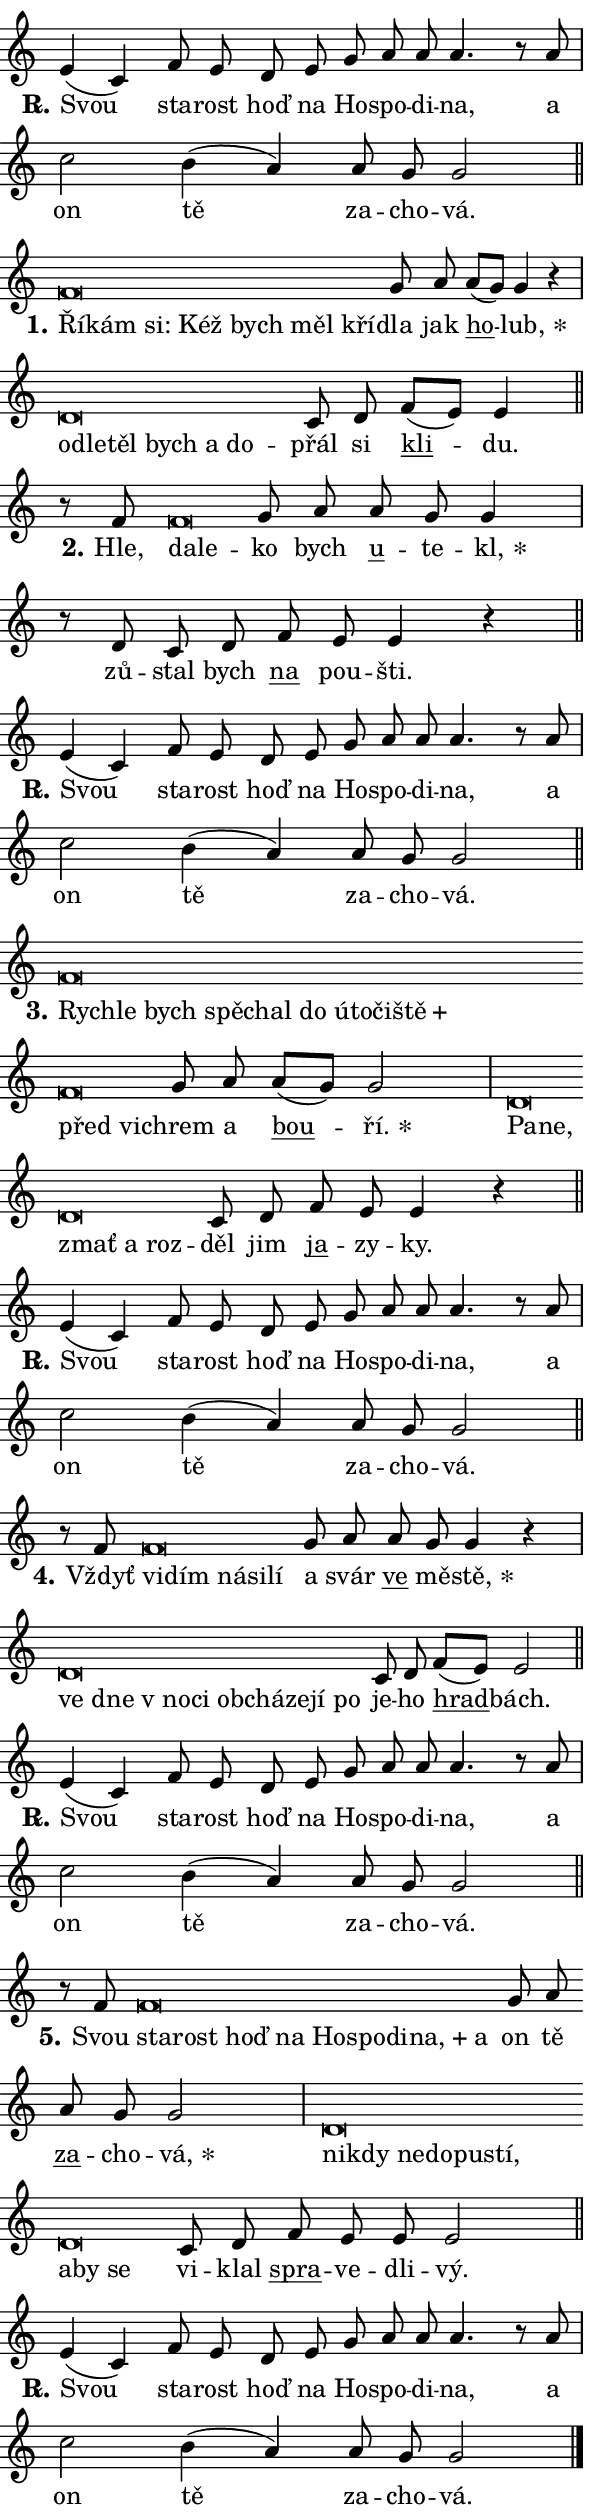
\version "2.24.0"
\header { tagline = "" }
\paper {
  indent = 0\cm
  top-margin = 0\cm
  right-margin = 0.13\cm % to fit lyric hyphens
  bottom-margin = 0\cm
  left-margin = 0\cm
  paper-width = 10\cm
  page-breaking = #ly:one-page-breaking
  system-system-spacing.basic-distance = #11
  score-system-spacing.basic-distance = #11
  ragged-last = ##f
}


%% Author: Thomas Morley
%% https://lists.gnu.org/archive/html/lilypond-user/2020-05/msg00002.html
#(define (line-position grob)
"Returns position of @var[grob} in current system:
   @code{'start}, if at first time-step
   @code{'end}, if at last time-step
   @code{'middle} otherwise
"
  (let* ((col (ly:item-get-column grob))
         (ln (ly:grob-object col 'left-neighbor))
         (rn (ly:grob-object col 'right-neighbor))
         (col-to-check-left (if (ly:grob? ln) ln col))
         (col-to-check-right (if (ly:grob? rn) rn col))
         (break-dir-left
           (and
             (ly:grob-property col-to-check-left 'non-musical #f)
             (ly:item-break-dir col-to-check-left)))
         (break-dir-right
           (and
             (ly:grob-property col-to-check-right 'non-musical #f)
             (ly:item-break-dir col-to-check-right))))
        (cond ((eqv? 1 break-dir-left) 'start)
              ((eqv? -1 break-dir-right) 'end)
              (else 'middle))))

#(define (tranparent-at-line-position vctor)
  (lambda (grob)
  "Relying on @code{line-position} select the relevant enry from @var{vctor}.
Used to determine transparency,"
    (case (line-position grob)
      ((end) (not (vector-ref vctor 0)))
      ((middle) (not (vector-ref vctor 1)))
      ((start) (not (vector-ref vctor 2))))))

noteHeadBreakVisibility =
#(define-music-function (break-visibility)(vector?)
"Makes @code{NoteHead}s transparent relying on @var{break-visibility}"
#{
  \override NoteHead.transparent =
    #(tranparent-at-line-position break-visibility)
#})

#(define delete-ledgers-for-transparent-note-heads
  (lambda (grob)
    "Reads whether a @code{NoteHead} is transparent.
If so this @code{NoteHead} is removed from @code{'note-heads} from
@var{grob}, which is supposed to be @code{LedgerLineSpanner}.
As a result ledgers are not printed for this @code{NoteHead}"
    (let* ((nhds-array (ly:grob-object grob 'note-heads))
           (nhds-list
             (if (ly:grob-array? nhds-array)
                 (ly:grob-array->list nhds-array)
                 '()))
           ;; Relies on the transparent-property being done before
           ;; Staff.LedgerLineSpanner.after-line-breaking is executed.
           ;; This is fragile ...
           (to-keep
             (remove
               (lambda (nhd)
                 (ly:grob-property nhd 'transparent #f))
               nhds-list)))
      ;; TODO find a better method to iterate over grob-arrays, similiar
      ;; to filter/remove etc for lists
      ;; For now rebuilt from scratch
      (set! (ly:grob-object grob 'note-heads)  '())
      (for-each
        (lambda (nhd)
          (ly:pointer-group-interface::add-grob grob 'note-heads nhd))
        to-keep))))

squashNotes = {
  \override NoteHead.X-extent = #'(-0.2 . 0.2)
  \override NoteHead.Y-extent = #'(-0.75 . 0)
  \override NoteHead.stencil =
    #(lambda (grob)
       (let ((pos (ly:grob-property grob 'staff-position)))
         (begin
           (if (< pos -7) (display "ERROR: Lower brevis then expected\n") (display ""))
           (if (<= pos -6) ly:text-interface::print ly:note-head::print))))
}
unSquashNotes = {
  \revert NoteHead.X-extent
  \revert NoteHead.Y-extent
  \revert NoteHead.stencil
}

hideNotes = \noteHeadBreakVisibility #begin-of-line-visible
unHideNotes = \noteHeadBreakVisibility #all-visible

% work-around for resetting accidentals
% https://lilypond.org/doc/v2.23/Documentation/notation/displaying-rhythms#unmetered-music
cadenzaMeasure = {
  \cadenzaOff
  \partial 1024 s1024
  \cadenzaOn
}

#(define-markup-command (accent layout props text) (markup?)
  "Underline accented syllable"
  (interpret-markup layout props
    #{\markup \override #'(offset . 4.3) \underline { #text }#}))

responsum = \markup \concat {
  "R" \hspace #-1.05 \path #0.1 #'((moveto 0 0.07) (lineto 0.9 0.8)) \hspace #0.05 "."
}

spaceSize = #0.6828661417322834 % exact space size for TeX Gyre Schola

\layout {
  \context {
    \Staff
    \remove "Time_signature_engraver"
    \override LedgerLineSpanner.after-line-breaking = #delete-ledgers-for-transparent-note-heads
  }
  \context {
    \Lyrics {
      \override LyricSpace.minimum-distance = \spaceSize
      \override LyricText.font-name = #"TeX Gyre Schola"
      \override LyricText.font-size = 1
      \override StanzaNumber.font-name = #"TeX Gyre Schola Bold"
      \override StanzaNumber.font-size = 1
    }
  }
  \context {
    \Score 
    \override NoteHead.text =
      #(lambda (grob) 
        (let ((pos (ly:grob-property grob 'staff-position)))
          #{\markup {
            \combine
              \halign #-0.55 \raise #(if (= pos -6) 0 0.5) \override #'(thickness . 2) \draw-line #'(3.2 . 0)
              \musicglyph "noteheads.sM1"
          }#}))
  }
}

% magnetic-lyrics.ily
%
%   written by
%     Jean Abou Samra <jean@abou-samra.fr>
%     Werner Lemberg <wl@gnu.org>
%
%   adapted by
%     Jiri Hon <jiri.hon@gmail.com>
%
% Version 2022-Apr-15

% https://www.mail-archive.com/lilypond-user@gnu.org/msg149350.html

#(define (Left_hyphen_pointer_engraver context)
   "Collect syllable-hyphen-syllable occurrences in lyrics and store
them in properties.  This engraver only looks to the left.  For
example, if the lyrics input is @code{foo -- bar}, it does the
following.

@itemize @bullet
@item
Set the @code{text} property of the @code{LyricHyphen} grob between
@q{foo} and @q{bar} to @code{foo}.

@item
Set the @code{left-hyphen} property of the @code{LyricText} grob with
text @q{foo} to the @code{LyricHyphen} grob between @q{foo} and
@q{bar}.
@end itemize

Use this auxiliary engraver in combination with the
@code{lyric-@/text::@/apply-@/magnetic-@/offset!} hook."
   (let ((hyphen #f)
         (text #f))
     (make-engraver
      (acknowledgers
       ((lyric-syllable-interface engraver grob source-engraver)
        (set! text grob)))
      (end-acknowledgers
       ((lyric-hyphen-interface engraver grob source-engraver)
        ;(when (not (grob::has-interface grob 'lyric-space-interface))
          (set! hyphen grob)));)
      ((stop-translation-timestep engraver)
       (when (and text hyphen)
         (ly:grob-set-object! text 'left-hyphen hyphen))
       (set! text #f)
       (set! hyphen #f)))))

#(define (lyric-text::apply-magnetic-offset! grob)
   "If the space between two syllables is less than the value in
property @code{LyricText@/.details@/.squash-threshold}, move the right
syllable to the left so that it gets concatenated with the left
syllable.

Use this function as a hook for
@code{LyricText@/.after-@/line-@/breaking} if the
@code{Left_@/hyphen_@/pointer_@/engraver} is active."
   (let ((hyphen (ly:grob-object grob 'left-hyphen #f)))
     (when hyphen
       (let ((left-text (ly:spanner-bound hyphen LEFT)))
         (when (grob::has-interface left-text 'lyric-syllable-interface)
           (let* ((common (ly:grob-common-refpoint grob left-text X))
                  (this-x-ext (ly:grob-extent grob common X))
                  (left-x-ext
                   (begin
                     ;; Trigger magnetism for left-text.
                     (ly:grob-property left-text 'after-line-breaking)
                     (ly:grob-extent left-text common X)))
                  ;; `delta` is the gap width between two syllables.
                  (delta (- (interval-start this-x-ext)
                            (interval-end left-x-ext)))
                  (details (ly:grob-property grob 'details))
                  (threshold (assoc-get 'squash-threshold details 0.2)))
             (when (< delta threshold)
               (let* (;; We have to manipulate the input text so that
                      ;; ligatures crossing syllable boundaries are not
                      ;; disabled.  For languages based on the Latin
                      ;; script this is essentially a beautification.
                      ;; However, for non-Western scripts it can be a
                      ;; necessity.
                      (lt (ly:grob-property left-text 'text))
                      (rt (ly:grob-property grob 'text))
                      (is-space (grob::has-interface hyphen 'lyric-space-interface))
                      (space (if is-space " " ""))
                      (extra-delta (if is-space spaceSize 0))
                      ;; Append new syllable.
                      (ltrt-space (if (and (string? lt) (string? rt))
                                (string-append lt space rt)
                                (make-concat-markup (list lt space rt))))
                      ;; Right-align `ltrt` to the right side.
                      (ltrt-space-markup (grob-interpret-markup
                               grob
                               (make-translate-markup
                                (cons (interval-length this-x-ext) 0)
                                (make-right-align-markup ltrt-space)))))
                 (begin
                   ;; Don't print `left-text`.
                   (ly:grob-set-property! left-text 'stencil #f)
                   ;; Set text and stencil (which holds all collected
                   ;; syllables so far) and shift it to the left.
                   (ly:grob-set-property! grob 'text ltrt-space)
                   (ly:grob-set-property! grob 'stencil ltrt-space-markup)
                   (ly:grob-translate-axis! grob (- (- delta extra-delta)) X))))))))))


#(define (lyric-hyphen::displace-bounds-first grob)
   ;; Make very sure this callback isn't triggered too early.
   (let ((left (ly:spanner-bound grob LEFT))
         (right (ly:spanner-bound grob RIGHT)))
     (ly:grob-property left 'after-line-breaking)
     (ly:grob-property right 'after-line-breaking)
     (ly:lyric-hyphen::print grob)))

squashThreshold = #0.4

\layout {
  \context {
    \Lyrics
    \consists #Left_hyphen_pointer_engraver
    \override LyricText.after-line-breaking =
      #lyric-text::apply-magnetic-offset!
    \override LyricHyphen.stencil = #lyric-hyphen::displace-bounds-first
    \override LyricText.details.squash-threshold = \squashThreshold
    \override LyricHyphen.minimum-distance = 0
    \override LyricHyphen.minimum-length = \squashThreshold
  }
}

squashText = \override LyricText.details.squash-threshold = 9999
unSquashText = \override LyricText.details.squash-threshold = \squashThreshold

leftText = \override LyricText.self-alignment-X = #LEFT
unLeftText = \revert LyricText.self-alignment-X

starOffset = #(lambda (grob) 
                (let ((x_offset (ly:self-alignment-interface::aligned-on-x-parent grob)))
                  (if (= x_offset 0) 0 (+ x_offset 1.2))))

star = #(define-music-function (syllable)(string?)
"Append star separator at the end of a syllable"
#{
  \once \override LyricText.X-offset = #starOffset
  \lyricmode { \markup {
    #syllable
    \override #'((font-name . "TeX Gyre Schola Bold")) \hspace #0.2 \lower #0.65 \larger "*"
  } }
#})

starAccent = #(define-music-function (syllable)(string?)
"Append star separator at the end of a syllable and make accent"
#{
  \once \override LyricText.X-offset = #starOffset
  \lyricmode { \markup {
    \accent #syllable
    \override #'((font-name . "TeX Gyre Schola Bold")) \hspace #0.2 \lower #0.65 \larger "*"
  } }
#})

breath = #(define-music-function (syllable)(string?)
"Append breathing indicator at the end of a syllable"
#{
  \lyricmode { \markup { #syllable "+" } }
#})

optionalBreath = #(define-music-function (syllable)(string?)
"Append optional breathing indicator at the end of a syllable"
#{
  \lyricmode { \markup { #syllable "(+)" } }
#})


\score {
    <<
        \new Voice = "melody" { \cadenzaOn \key c \major \relative { e'4( c) f8 e \bar "" d e \bar "" g a a a4. r8 a \cadenzaMeasure \bar "|" c2 \bar "" b4( a) a8 g g2 \cadenzaMeasure \bar "||" \break } }
        \new Lyrics \lyricsto "melody" { \lyricmode { \set stanza = \responsum
Svou sta -- rost hoď na Ho -- spo -- di -- na, a on tě za -- cho -- vá. } }
    >>
    \layout {}
}

\score {
    <<
        \new Voice = "melody" { \cadenzaOn \key c \major \relative { \squashNotes f'\breve*1/16 \hideNotes \breve*1/16 \bar "" \breve*1/16 \bar "" \breve*1/16 \bar "" \breve*1/16 \bar "" \breve*1/16 \breve*1/16 \bar "" \unHideNotes \unSquashNotes g8 a \bar "" a[( g)] g4 r \cadenzaMeasure \bar "|" \squashNotes d\breve*1/16 \hideNotes \breve*1/16 \bar "" \breve*1/16 \bar "" \breve*1/16 \bar "" \breve*1/16 \breve*1/16 \bar "" \unHideNotes \unSquashNotes c8 d \bar "" f[( e)] e4 \cadenzaMeasure \bar "||" \break } }
        \new Lyrics \lyricsto "melody" { \lyricmode { \set stanza = "1."
\leftText Ří -- \squashText kám si: Kéž bych měl kří -- \unLeftText \unSquashText dla jak \markup \accent ho -- \star lub, \leftText od -- \squashText le -- těl bych a do -- \unLeftText \unSquashText přál si \markup \accent kli -- du. } }
    >>
    \layout {}
}

\score {
    <<
        \new Voice = "melody" { \cadenzaOn \key c \major \relative { r8 f'8 \squashNotes f\breve*1/16 \hideNotes \breve*1/16 \bar "" \unHideNotes \unSquashNotes g8 a \bar "" a g g4 \cadenzaMeasure \bar "|" r8 d c8 d \bar "" f e e4 r \cadenzaMeasure \bar "||" \break } }
        \new Lyrics \lyricsto "melody" { \lyricmode { \set stanza = "2."
Hle, \leftText da -- \squashText le -- \unLeftText \unSquashText ko bych \markup \accent u -- te -- \star kl, zů -- stal bych \markup \accent na pou -- šti. } }
    >>
    \layout {}
}

\score {
    <<
        \new Voice = "melody" { \cadenzaOn \key c \major \relative { e'4( c) f8 e \bar "" d e \bar "" g a a a4. r8 a \cadenzaMeasure \bar "|" c2 \bar "" b4( a) a8 g g2 \cadenzaMeasure \bar "||" \break } }
        \new Lyrics \lyricsto "melody" { \lyricmode { \set stanza = \responsum
Svou sta -- rost hoď na Ho -- spo -- di -- na, a on tě za -- cho -- vá. } }
    >>
    \layout {}
}

\score {
    <<
        \new Voice = "melody" { \cadenzaOn \key c \major \relative { \squashNotes f'\breve*1/16 \hideNotes \breve*1/16 \bar "" \breve*1/16 \bar "" \breve*1/16 \bar "" \breve*1/16 \bar "" \breve*1/16 \bar "" \breve*1/16 \bar "" \breve*1/16 \bar "" \breve*1/16 \bar "" \breve*1/16 \bar "" \breve*1/16 \breve*1/16 \bar "" \unHideNotes \unSquashNotes g8 a \bar "" a[( g)] g2 \cadenzaMeasure \bar "|" \squashNotes d\breve*1/16 \hideNotes \breve*1/16 \bar "" \breve*1/16 \bar "" \breve*1/16 \breve*1/16 \bar "" \unHideNotes \unSquashNotes c8 d \bar "" f e e4 r \cadenzaMeasure \bar "||" \break } }
        \new Lyrics \lyricsto "melody" { \lyricmode { \set stanza = "3."
\leftText Rych -- \squashText le bych spě -- chal do ú -- to -- či -- \breath "ště" před vi -- \unLeftText \unSquashText chrem a \markup \accent bou -- \star ří. \leftText Pa -- \squashText ne, zmať a roz -- \unLeftText \unSquashText děl jim \markup \accent ja -- zy -- ky. } }
    >>
    \layout {}
}

\score {
    <<
        \new Voice = "melody" { \cadenzaOn \key c \major \relative { e'4( c) f8 e \bar "" d e \bar "" g a a a4. r8 a \cadenzaMeasure \bar "|" c2 \bar "" b4( a) a8 g g2 \cadenzaMeasure \bar "||" \break } }
        \new Lyrics \lyricsto "melody" { \lyricmode { \set stanza = \responsum
Svou sta -- rost hoď na Ho -- spo -- di -- na, a on tě za -- cho -- vá. } }
    >>
    \layout {}
}

\score {
    <<
        \new Voice = "melody" { \cadenzaOn \key c \major \relative { r8 f'8 \squashNotes f\breve*1/16 \hideNotes \breve*1/16 \bar "" \breve*1/16 \bar "" \breve*1/16 \breve*1/16 \bar "" \unHideNotes \unSquashNotes g8 a \bar "" a g g4 r \cadenzaMeasure \bar "|" \squashNotes d\breve*1/16 \hideNotes \breve*1/16 \bar "" \breve*1/16 \bar "" \breve*1/16 \bar "" \breve*1/16 \bar "" \breve*1/16 \bar "" \breve*1/16 \bar "" \breve*1/16 \breve*1/16 \bar "" \unHideNotes \unSquashNotes c8 d \bar "" f[( e)] e2 \cadenzaMeasure \bar "||" \break } }
        \new Lyrics \lyricsto "melody" { \lyricmode { \set stanza = "4."
Vždyť \leftText vi -- \squashText dím ná -- si -- lí \unLeftText \unSquashText a svár \markup \accent ve mě -- \star stě, \leftText ve \squashText dne "v no" -- ci ob -- chá -- ze -- jí po \unLeftText \unSquashText je -- ho \markup \accent hrad -- bách. } }
    >>
    \layout {}
}

\score {
    <<
        \new Voice = "melody" { \cadenzaOn \key c \major \relative { e'4( c) f8 e \bar "" d e \bar "" g a a a4. r8 a \cadenzaMeasure \bar "|" c2 \bar "" b4( a) a8 g g2 \cadenzaMeasure \bar "||" \break } }
        \new Lyrics \lyricsto "melody" { \lyricmode { \set stanza = \responsum
Svou sta -- rost hoď na Ho -- spo -- di -- na, a on tě za -- cho -- vá. } }
    >>
    \layout {}
}

\score {
    <<
        \new Voice = "melody" { \cadenzaOn \key c \major \relative { r8 f'8 \squashNotes f\breve*1/16 \hideNotes \breve*1/16 \bar "" \breve*1/16 \bar "" \breve*1/16 \bar "" \breve*1/16 \bar "" \breve*1/16 \bar "" \breve*1/16 \bar "" \breve*1/16 \breve*1/16 \bar "" \unHideNotes \unSquashNotes g8 a \bar "" a g g2 \cadenzaMeasure \bar "|" \squashNotes d\breve*1/16 \hideNotes \breve*1/16 \bar "" \breve*1/16 \bar "" \breve*1/16 \bar "" \breve*1/16 \bar "" \breve*1/16 \bar "" \breve*1/16 \bar "" \breve*1/16 \breve*1/16 \bar "" \unHideNotes \unSquashNotes c8 d \bar "" f e e e2 \cadenzaMeasure \bar "||" \break } }
        \new Lyrics \lyricsto "melody" { \lyricmode { \set stanza = "5."
Svou \leftText sta -- \squashText rost hoď na Ho -- spo -- di -- \breath "na," a \unLeftText \unSquashText on tě \markup \accent za -- cho -- \star vá, \leftText ni -- \squashText kdy ne -- do -- pu -- stí, a -- by se \unLeftText \unSquashText vi -- klal \markup \accent spra -- ve -- dli -- vý. } }
    >>
    \layout {}
}

\score {
    <<
        \new Voice = "melody" { \cadenzaOn \key c \major \relative { e'4( c) f8 e \bar "" d e \bar "" g a a a4. r8 a \cadenzaMeasure \bar "|" c2 \bar "" b4( a) a8 g g2 \cadenzaMeasure \bar "||" \break } \bar "|." }
        \new Lyrics \lyricsto "melody" { \lyricmode { \set stanza = \responsum
Svou sta -- rost hoď na Ho -- spo -- di -- na, a on tě za -- cho -- vá. } }
    >>
    \layout {}
}
